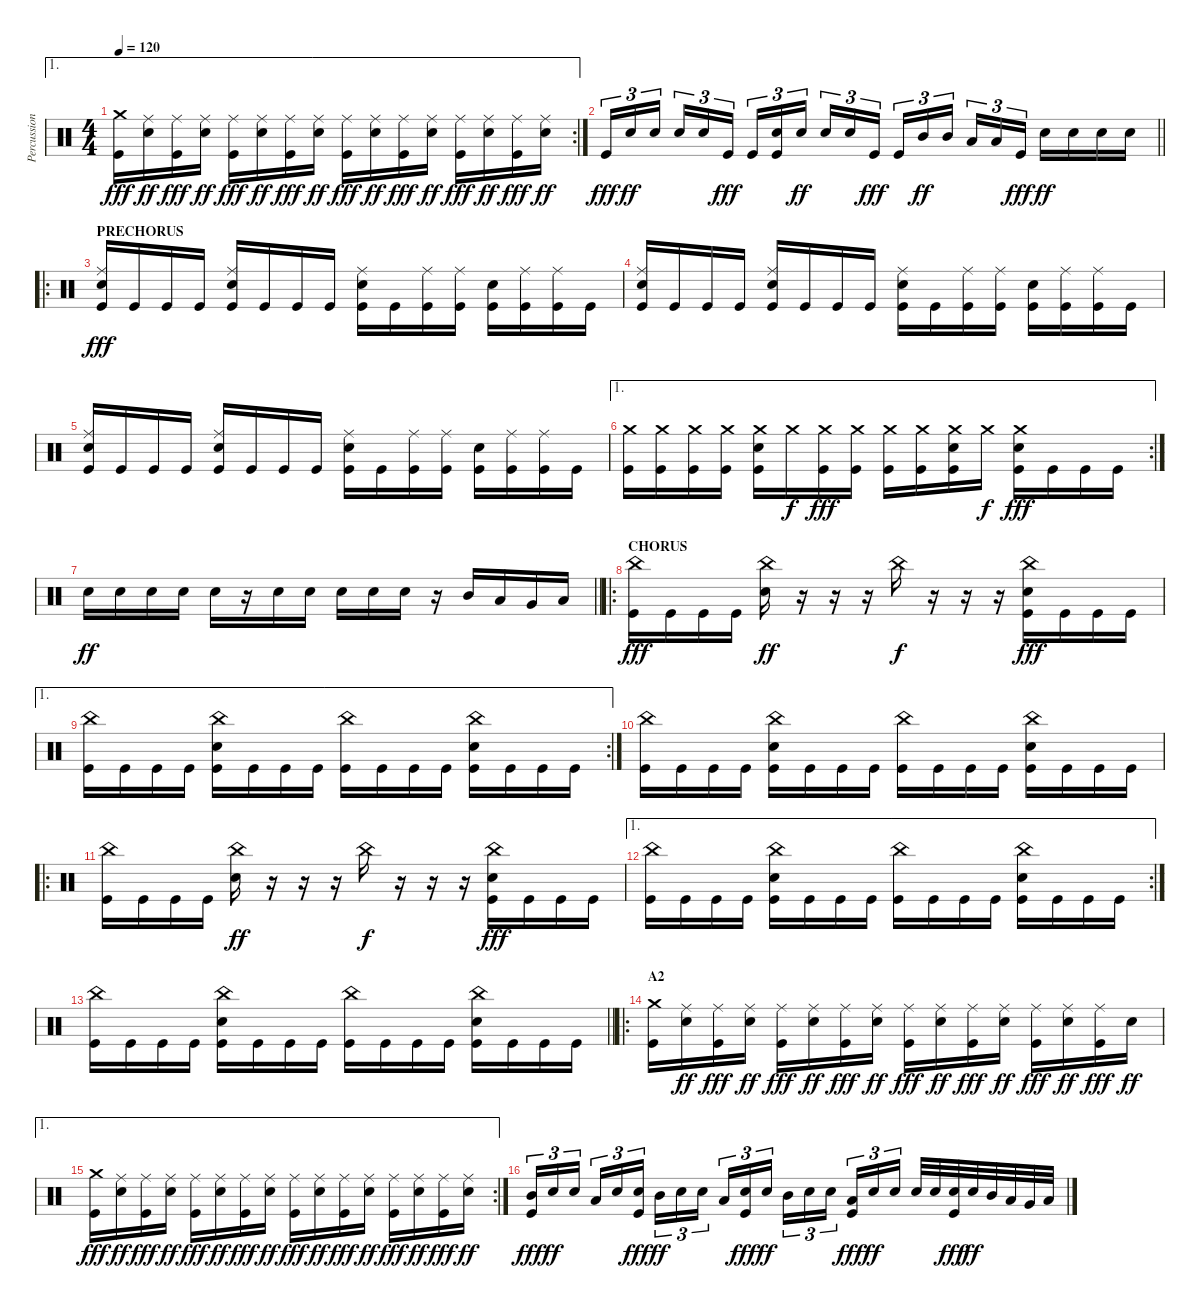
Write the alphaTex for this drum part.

\track ("Percussion" "Percussion") {instrument percussion}
\staff {score}
\articulation defaults
\ae 1
\rc 2
\ts (4 4)
\tempo 120
\clef neutral
\ks c
("Crash medium (hit)" "Kick (hit)").16{dy fff} ("Ride (middle)" "Snare (hit) 2").16{dy ff} ("Ride (middle)" "Kick (hit)").16{dy fff} ("Ride (middle)" "Snare (hit) 2").16{dy ff} ("Ride (middle)" "Kick (hit)").16{dy fff} ("Ride (middle)" "Snare (hit) 2").16{dy ff} ("Ride (middle)" "Kick (hit)").16{dy fff} ("Ride (middle)" "Snare (hit) 2").16{dy ff} ("Ride (middle)" "Kick (hit)").16{dy fff} ("Ride (middle)" "Snare (hit) 2").16{dy ff} ("Ride (middle)" "Kick (hit)").16{dy fff} ("Ride (middle)" "Snare (hit) 2").16{dy ff} ("Ride (middle)" "Kick (hit)").16{dy fff} ("Ride (middle)" "Snare (hit) 2").16{dy ff} ("Ride (middle)" "Kick (hit)").16{dy fff} ("Ride (middle)" "Snare (hit) 2").16{dy ff} |
\barLineRight lightlight "Kick (hit)".16{tu (3 2) dy fff} "Snare (hit) 2".16{tu (3 2) dy ff} "Snare (hit) 2".16{tu (3 2) beam splitsecondary} "Snare (hit) 2".16{tu (3 2)} "Snare (hit) 2".16{tu (3 2)} "Kick (hit)".16{tu (3 2) dy fff} "Kick (hit)".16{tu (3 2)}
("Snare (hit) 2" "Kick (hit)").16{tu (3 2)} "Snare (hit) 2".16{tu (3 2) dy ff beam splitsecondary} "Snare (hit) 2".16{tu (3 2)} "Snare (hit) 2".16{tu (3 2)} "Kick (hit)".16{tu (3 2) dy fff} "Kick (hit)".16{tu (3 2)} "Mid Tom (hit)".16{tu (3 2) dy ff} "Mid Tom (hit)".16{tu (3 2) beam splitsecondary} "Low Tom (hit)".16{tu (3 2)} "Low Tom (hit)".16{tu (3 2)} "Kick (hit)".16{tu (3 2) dy fff} "Snare (hit) 2".16{dy ff} "Snare (hit) 2".16 "Snare (hit) 2".16 "Snare (hit) 2".16 |
\ro
\section ("" "PRECHORUS")
("Ride (middle)" "Snare (hit) 2" "Kick (hit)").16{dy fff} "Kick (hit)".16 "Kick (hit)".16 "Kick (hit)".16 ("Ride (middle)" "Snare (hit) 2" "Kick (hit)").16 "Kick (hit)".16 "Kick (hit)".16 "Kick (hit)".16 ("Ride (middle)" "Snare (hit) 2" "Kick (hit)").16 "Kick (hit)".16 ("Ride (middle)" "Kick (hit)").16 ("Ride (middle)" "Kick (hit)").16 ("Snare (hit) 2" "Kick (hit)").16 ("Ride (middle)" "Kick (hit)").16 ("Ride (middle)" "Kick (hit)").16 "Kick (hit)".16 |
("Ride (middle)" "Snare (hit) 2" "Kick (hit)").16 "Kick (hit)".16 "Kick (hit)".16 "Kick (hit)".16 ("Ride (middle)" "Snare (hit) 2" "Kick (hit)").16 "Kick (hit)".16 "Kick (hit)".16 "Kick (hit)".16 ("Ride (middle)" "Snare (hit) 2" "Kick (hit)").16 "Kick (hit)".16 ("Ride (middle)" "Kick (hit)").16 ("Ride (middle)" "Kick (hit)").16 ("Snare (hit) 2" "Kick (hit)").16 ("Ride (middle)" "Kick (hit)").16 ("Ride (middle)" "Kick (hit)").16 "Kick (hit)".16 |
("Ride (middle)" "Snare (hit) 2" "Kick (hit)").16 "Kick (hit)".16 "Kick (hit)".16 "Kick (hit)".16 ("Ride (middle)" "Snare (hit) 2" "Kick (hit)").16 "Kick (hit)".16 "Kick (hit)".16 "Kick (hit)".16 ("Ride (middle)" "Snare (hit) 2" "Kick (hit)").16 "Kick (hit)".16 ("Ride (middle)" "Kick (hit)").16 ("Ride (middle)" "Kick (hit)").16 ("Snare (hit) 2" "Kick (hit)").16 ("Ride (middle)" "Kick (hit)").16 ("Ride (middle)" "Kick (hit)").16 "Kick (hit)".16 |
\ae 1
\rc 2
("Crash medium (hit)" "Kick (hit)").16 ("Crash medium (hit)" "Kick (hit)").16 ("Crash medium (hit)" "Kick (hit)").16 ("Crash medium (hit)" "Kick (hit)").16 ("Crash medium (hit)" "Snare (hit) 2" "Kick (hit)").16 "Crash medium (hit)".16{dy f} ("Crash medium (hit)" "Kick (hit)").16{dy fff} ("Crash medium (hit)" "Kick (hit)").16 ("Crash medium (hit)" "Kick (hit)").16 ("Crash medium (hit)" "Kick (hit)").16 ("Crash medium (hit)" "Snare (hit) 2" "Kick (hit)").16 "Crash medium (hit)".16{dy f} ("Crash medium (hit)" "Snare (hit) 2" "Kick (hit)").16{dy fff} "Kick (hit)".16 "Kick (hit)".16 "Kick (hit)".16 |
\barLineRight lightlight "Snare (hit) 2".16{dy ff} "Snare (hit) 2".16 "Snare (hit) 2".16 "Snare (hit) 2".16 "Snare (hit) 2".16
r.16 "Snare (hit) 2".16 "Snare (hit) 2".16 "Snare (hit) 2".16 "Snare (hit) 2".16 "Snare (hit) 2".16 r.16 "Mid Tom (hit)".16 "Low Tom (hit)".16 "Very Low Tom (hit)".16 "Low Floor Tom (hit)".16 |
\ro
\section ("" "CHORUS")
("China (hit)" "Kick (hit)").16{dy fff} "Kick (hit)".16 "Kick (hit)".16 "Kick (hit)".16 ("China (hit)" "Snare (hit) 2").16{dy ff} r.16 r.16 r.16 "China (hit)".16{dy f} r.16 r.16 r.16 ("China (hit)" "Snare (hit) 2" "Kick (hit)").16{dy fff} "Kick (hit)".16 "Kick (hit)".16 "Kick (hit)".16 |
\ae 1
\rc 2
("China (hit)" "Kick (hit)").16 "Kick (hit)".16 "Kick (hit)".16 "Kick (hit)".16 ("China (hit)" "Snare (hit) 2" "Kick (hit)").16 "Kick (hit)".16 "Kick (hit)".16 "Kick (hit)".16 ("China (hit)" "Kick (hit)").16 "Kick (hit)".16 "Kick (hit)".16 "Kick (hit)".16 ("China (hit)" "Snare (hit) 2" "Kick (hit)").16 "Kick (hit)".16 "Kick (hit)".16 "Kick (hit)".16 |
("China (hit)" "Kick (hit)").16 "Kick (hit)".16 "Kick (hit)".16 "Kick (hit)".16 ("China (hit)" "Snare (hit) 2" "Kick (hit)").16 "Kick (hit)".16 "Kick (hit)".16 "Kick (hit)".16 ("China (hit)" "Kick (hit)").16 "Kick (hit)".16 "Kick (hit)".16 "Kick (hit)".16 ("China (hit)" "Snare (hit) 2" "Kick (hit)").16 "Kick (hit)".16 "Kick (hit)".16 "Kick (hit)".16 |
\ro
("China (hit)" "Kick (hit)").16 "Kick (hit)".16 "Kick (hit)".16 "Kick (hit)".16 ("China (hit)" "Snare (hit) 2").16{dy ff} r.16 r.16 r.16 "China (hit)".16{dy f} r.16 r.16 r.16 ("China (hit)" "Snare (hit) 2" "Kick (hit)").16{dy fff} "Kick (hit)".16 "Kick (hit)".16 "Kick (hit)".16 |
\ae 1
\rc 2
("China (hit)" "Kick (hit)").16 "Kick (hit)".16 "Kick (hit)".16 "Kick (hit)".16 ("China (hit)" "Snare (hit) 2" "Kick (hit)").16 "Kick (hit)".16 "Kick (hit)".16 "Kick (hit)".16 ("China (hit)" "Kick (hit)").16 "Kick (hit)".16 "Kick (hit)".16 "Kick (hit)".16 ("China (hit)" "Snare (hit) 2" "Kick (hit)").16 "Kick (hit)".16 "Kick (hit)".16 "Kick (hit)".16 |
\barLineRight lightlight
("China (hit)" "Kick (hit)").16 "Kick (hit)".16 "Kick (hit)".16 "Kick (hit)".16 ("China (hit)" "Snare (hit) 2" "Kick (hit)").16 "Kick (hit)".16 "Kick (hit)".16 "Kick (hit)".16 ("China (hit)" "Kick (hit)").16 "Kick (hit)".16 "Kick (hit)".16 "Kick (hit)".16 ("China (hit)" "Snare (hit) 2" "Kick (hit)").16 "Kick (hit)".16 "Kick (hit)".16 "Kick (hit)".16 |
\ro
\section ("" "A2")
("Crash medium (hit)" "Kick (hit)").16 ("Ride (middle)" "Snare (hit) 2").16{dy ff} ("Ride (middle)" "Kick (hit)").16{dy fff} ("Ride (middle)" "Snare (hit) 2").16{dy ff} ("Ride (middle)" "Kick (hit)").16{dy fff} ("Ride (middle)" "Snare (hit) 2").16{dy ff} ("Ride (middle)" "Kick (hit)").16{dy fff} ("Ride (middle)" "Snare (hit) 2").16{dy ff} ("Ride (middle)" "Kick (hit)").16{dy fff} ("Ride (middle)" "Snare (hit) 2").16{dy ff} ("Ride (middle)" "Kick (hit)").16{dy fff} ("Ride (middle)" "Snare (hit) 2").16{dy ff} ("Ride (middle)" "Kick (hit)").16{dy fff} ("Ride (middle)" "Snare (hit) 2").16{dy ff} ("Ride (middle)" "Kick (hit)").16{dy fff} "Snare (hit) 2".16{dy ff} |
\ae 1
\rc 2
("Crash medium (hit)" "Kick (hit)").16{dy fff} ("Ride (middle)" "Snare (hit) 2").16{dy ff} ("Ride (middle)" "Kick (hit)").16{dy fff} ("Ride (middle)" "Snare (hit) 2").16{dy ff} ("Ride (middle)" "Kick (hit)").16{dy fff} ("Ride (middle)" "Snare (hit) 2").16{dy ff} ("Ride (middle)" "Kick (hit)").16{dy fff} ("Ride (middle)" "Snare (hit) 2").16{dy ff} ("Ride (middle)" "Kick (hit)").16{dy fff} ("Ride (middle)" "Snare (hit) 2").16{dy ff} ("Ride (middle)" "Kick (hit)").16{dy fff} ("Ride (middle)" "Snare (hit) 2").16{dy ff} ("Ride (middle)" "Kick (hit)").16{dy fff} ("Ride (middle)" "Snare (hit) 2").16{dy ff} ("Ride (middle)" "Kick (hit)").16{dy fff} ("Ride (middle)" "Snare (hit) 2").16{dy ff} |
("Mid Tom (hit)" "Kick (hit)").16{tu (3 2) dy fff} "Snare (hit) 2".16{tu (3 2) dy ff} "Snare (hit) 2".16{tu (3 2) beam splitsecondary} "Low Tom (hit)".16{tu (3 2)} "Snare (hit) 2".16{tu (3 2)} ("Snare (hit) 2" "Kick (hit)").16{tu (3 2) dy fff} "Mid Tom (hit)".16{tu (3 2) dy ff} "Snare (hit) 2".16{tu (3 2)} "Snare (hit) 2".16{tu (3 2) beam splitsecondary} "Low Tom (hit)".16{tu (3 2)} ("Snare (hit) 2" "Kick (hit)").16{tu (3 2) dy fff} "Snare (hit) 2".16{tu (3 2) dy ff} "Mid Tom (hit)".16{tu (3 2)} "Snare (hit) 2".16{tu (3 2)} "Snare (hit) 2".16{tu (3 2) beam splitsecondary} ("Low Tom (hit)" "Kick (hit)").16{tu (3 2) dy fff} "Snare (hit) 2".16{tu (3 2) dy ff} "Snare (hit) 2".16{tu (3 2)} "Snare (hit) 2".32 "Snare (hit) 2".32 ("Snare (hit) 2" "Kick (hit)").32{dy fff} "Snare (hit) 2".32{dy ff} "Mid Tom (hit)".32 "Low Tom (hit)".32 "Very Low Tom (hit)".32 "Low Floor Tom (hit)".32
